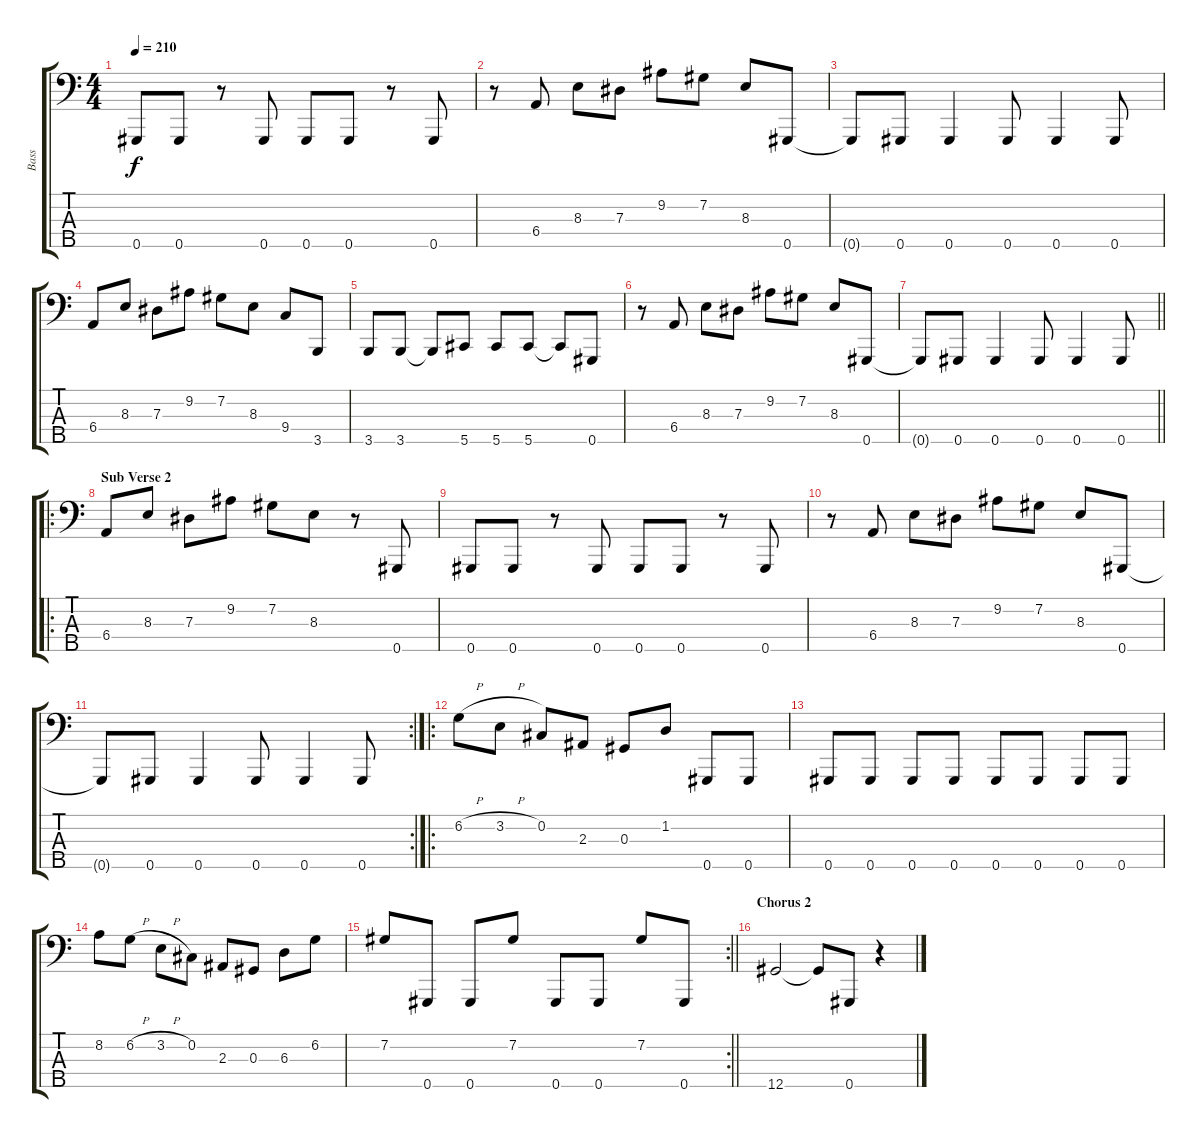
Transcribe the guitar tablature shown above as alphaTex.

\track ("Bass" "Bass") {instrument slapbass2}
\staff {score tabs}
\tuning (Gb2 Db2 Ab1 Eb1 Ab0) {hide}
\ts (4 4)
\tempo 210
\clef f4
\ks c
0.5.8{dy f} 0.5.8 r.8 0.5.8 0.5.8 0.5.8 r.8 0.5.8 |
r.8 6.4.8 8.3.8 7.3.8 9.2.8 7.2.8 8.3.8 0.5.8 |
0.5{t}.8 0.5.8 0.5.4 0.5.8 0.5.4 0.5.8 |
6.4.8 8.3.8 7.3.8 9.2.8 7.2.8 8.3.8 9.4.8 3.5.8 |
3.5.8 3.5.8 3.5{t}.8 5.5.8 5.5.8 5.5.8 5.5{t}.8 0.5.8 |
r.8 6.4.8 8.3.8 7.3.8 9.2.8 7.2.8 8.3.8 0.5.8 |
\barLineRight lightlight
0.5{t}.8 0.5.8 0.5.4 0.5.8 0.5.4 0.5.8 |
\ro
\section ("" "Sub Verse 2")
6.4.8 8.3.8 7.3.8 9.2.8 7.2.8 8.3.8 r.8 0.5.8 |
0.5.8 0.5.8 r.8 0.5.8 0.5.8 0.5.8 r.8 0.5.8 |
r.8 6.4.8 8.3.8 7.3.8 9.2.8 7.2.8 8.3.8 0.5.8 |
\rc 2
0.5{t}.8 0.5.8 0.5.4 0.5.8 0.5.4 0.5.8 |
\ro
6.2{h}.8 3.2{h}.8 0.2.8 2.3.8 0.3.8 1.2.8 0.5.8 0.5.8 |
0.5.8 0.5.8 0.5.8 0.5.8 0.5.8 0.5.8 0.5.8 0.5.8 |
8.2.8 6.2{h}.8 3.2{h}.8 0.2.8 2.3.8 0.3.8 6.3.8 6.2.8 |
\rc 2
\barLineRight lightlight
7.2.8 0.5.8 0.5.8 7.2.8 0.5.8 0.5.8 7.2.8 0.5.8 |
\section ("" "Chorus 2")
12.5.2 12.5{t}.8 0.5.8 r.4
